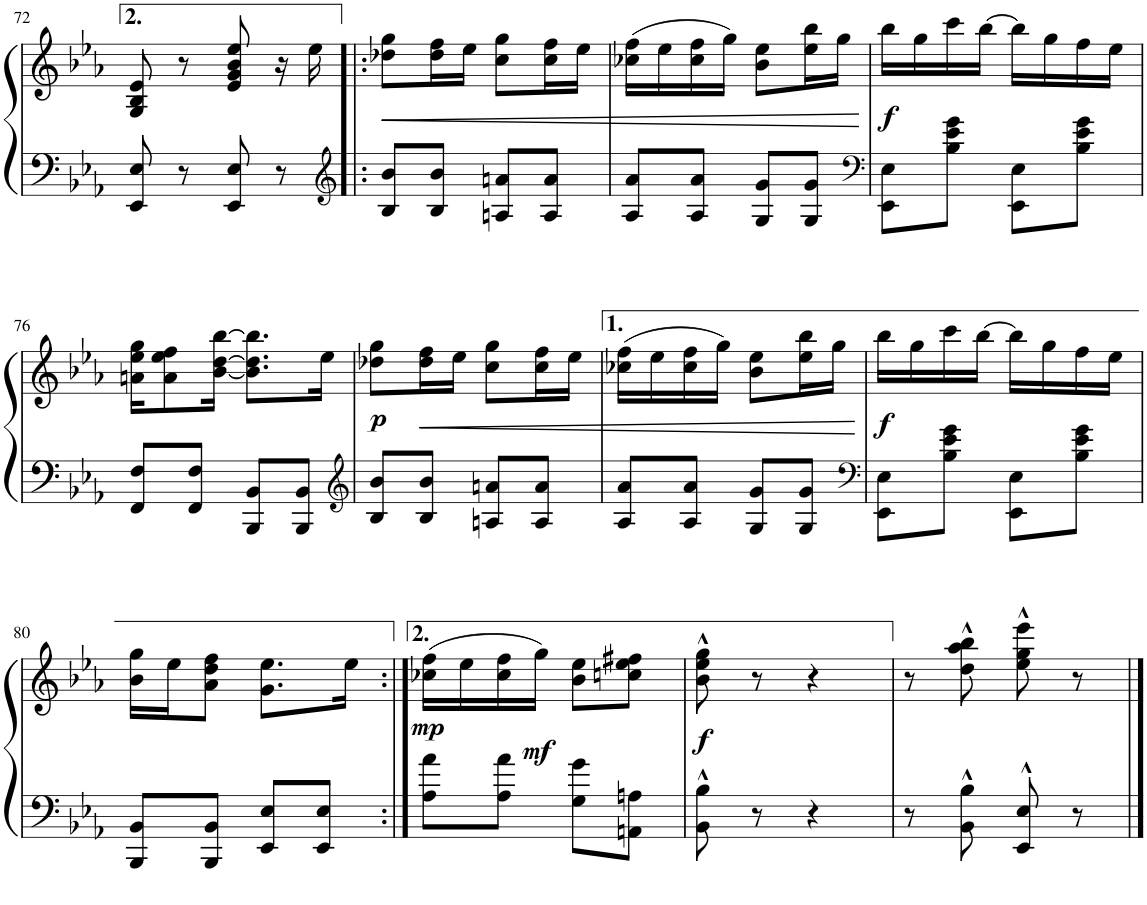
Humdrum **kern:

**kern	**kern	**dynam
*part1	*part1	*part1
*staff2	*staff1	*staff1/2
*I"Grand Piano	*	*
*I'Pno.	*	*
!!LO:PB:g=z
*clefF4	*clefG2	*
*k[b-e-a-]	*k[b-e-a-]	*
*M2/4	*M2/4	*
=72	=72	=72
8EE-/ 8E-/	8G/ 8B-/ 8e-/	.
8r	8r	.
8EE-/ 8E-/	8e-/ 8g/ 8b-/ 8ee-/	.
8r	16r	.
.	16ee-\	.
=73!|:	=73!|:	=73!|:
*clefG2	*	*
!	!	!LO:HP:b
8B-/ 8b-/L	8dd-X\ 8gg\L	<
8B-/ 8b-/J	16dd-\ 16ff\L	.
.	16ee-\JJ	.
8An/ 8an/L	8cc\ 8gg\L	.
8A/ 8a/J	16cc\ 16ff\L	.
.	16ee-\JJ	.
=74	=74	=74
8A-/ 8a-/L	(16cc-X\ 16ff\LL	.
.	16ee-\	.
8A-/ 8a-/J	16cc-\ 16ff\	.
.	16gg\JJ)	.
8G/ 8g/L	8b-\ 8ee-\L	.
8G/ 8g/J	16ee-\ 16bb-\L	.
.	16gg\JJ	.
.	.	[
=75	=75	=75
*clefF4	*	*
!	!	!LO:DY:b
8EE-\ 8E-\L	16bb-\LL	f
.	16gg\	.
8B-\ 8e-\ 8g\J	16ccc\	.
.	[16bb-\JJ	.
8EE-\ 8E-\L	16bb-\LL]	.
.	16gg\	.
8B-\ 8e-\ 8g\J	16ff\	.
.	16ee-\JJ	.
!!LO:LB:g=z
=76	=76	=76
8FF/ 8F/L	16an\ 16ee-\ 16gg\KL	.
.	8a\ 8ee-\ 8ff\	.
8FF/ 8F/J	.	.
.	[16b-\ [16dd\ [16bb-\Jk	.
8BBB-/ 8BB-/L	8.b-\] 8.dd\] 8.bb-\]L	.
8BBB-/ 8BB-/J	.	.
.	16ee-\Jk	.
=77	=77	=77
*clefG2	*	*
!	!	!LO:DY:b
8B-/ 8b-/L	8dd-X\ 8gg\L	p
!	!	!LO:HP:b
8B-/ 8b-/J	16dd-\ 16ff\L	<
.	16ee-\JJ	.
8An/ 8an/L	8cc\ 8gg\L	.
8A/ 8a/J	16cc\ 16ff\L	.
.	16ee-\JJ	.
=78	=78	=78
8A-/ 8a-/L	(16cc-X\ 16ff\LL	.
.	16ee-\	.
8A-/ 8a-/J	16cc-\ 16ff\	.
.	16gg\JJ)	.
8G/ 8g/L	8b-\ 8ee-\L	.
8G/ 8g/J	16ee-\ 16bb-\L	.
.	16gg\JJ	.
.	.	[
=79	=79	=79
*clefF4	*	*
!	!	!LO:DY:b
8EE-\ 8E-\L	16bb-\LL	f
.	16gg\	.
8B-\ 8e-\ 8g\J	16ccc\	.
.	[16bb-\JJ	.
8EE-\ 8E-\L	16bb-\LL]	.
.	16gg\	.
8B-\ 8e-\ 8g\J	16ff\	.
.	16ee-\JJ	.
!!LO:LB:g=z
=80	=80	=80
8BBB-/ 8BB-/L	16b-\ 16gg\LL	.
.	16ee-\J	.
8BBB-/ 8BB-/J	8a-\ 8dd\ 8ff\J	.
8EE-/ 8E-/L	8.g\ 8.ee-\L	.
8EE-/ 8E-/J	.	.
.	16ee-\Jk	.
=81:|!	=81:|!	=81:|!
!	!	!LO:DY:b
8A-\ 8a-\L	(16cc-X\ 16ff\LL	mp
.	16ee-\	.
8A-\ 8a-\J	16cc-\ 16ff\	.
!	!	!LO:DY:b
.	16gg\JJ)	mf
8G\ 8g\L	8b-\ 8ee-\L	.
8AAn\ 8An\J	8ccn\ 8ee-\ 8ff#X\J	.
=82	=82	=82
!	!	!LO:DY:b
8BB-\^^ 8B-\^^	8b-\^^ 8ee-\^^ 8gg\^^	f
8r	8r	.
4r	4r	.
=83	=83	=83
8r	8r	.
8BB-\^^ 8B-\^^	8dd\^^ 8aa-\^^ 8bb-\^^	.
8EE-/^^ 8E-/^^	8ee-\^^ 8gg\^^ 8eee-\^^	.
8r	8r	.
==	==	==
*-	*-	*-
